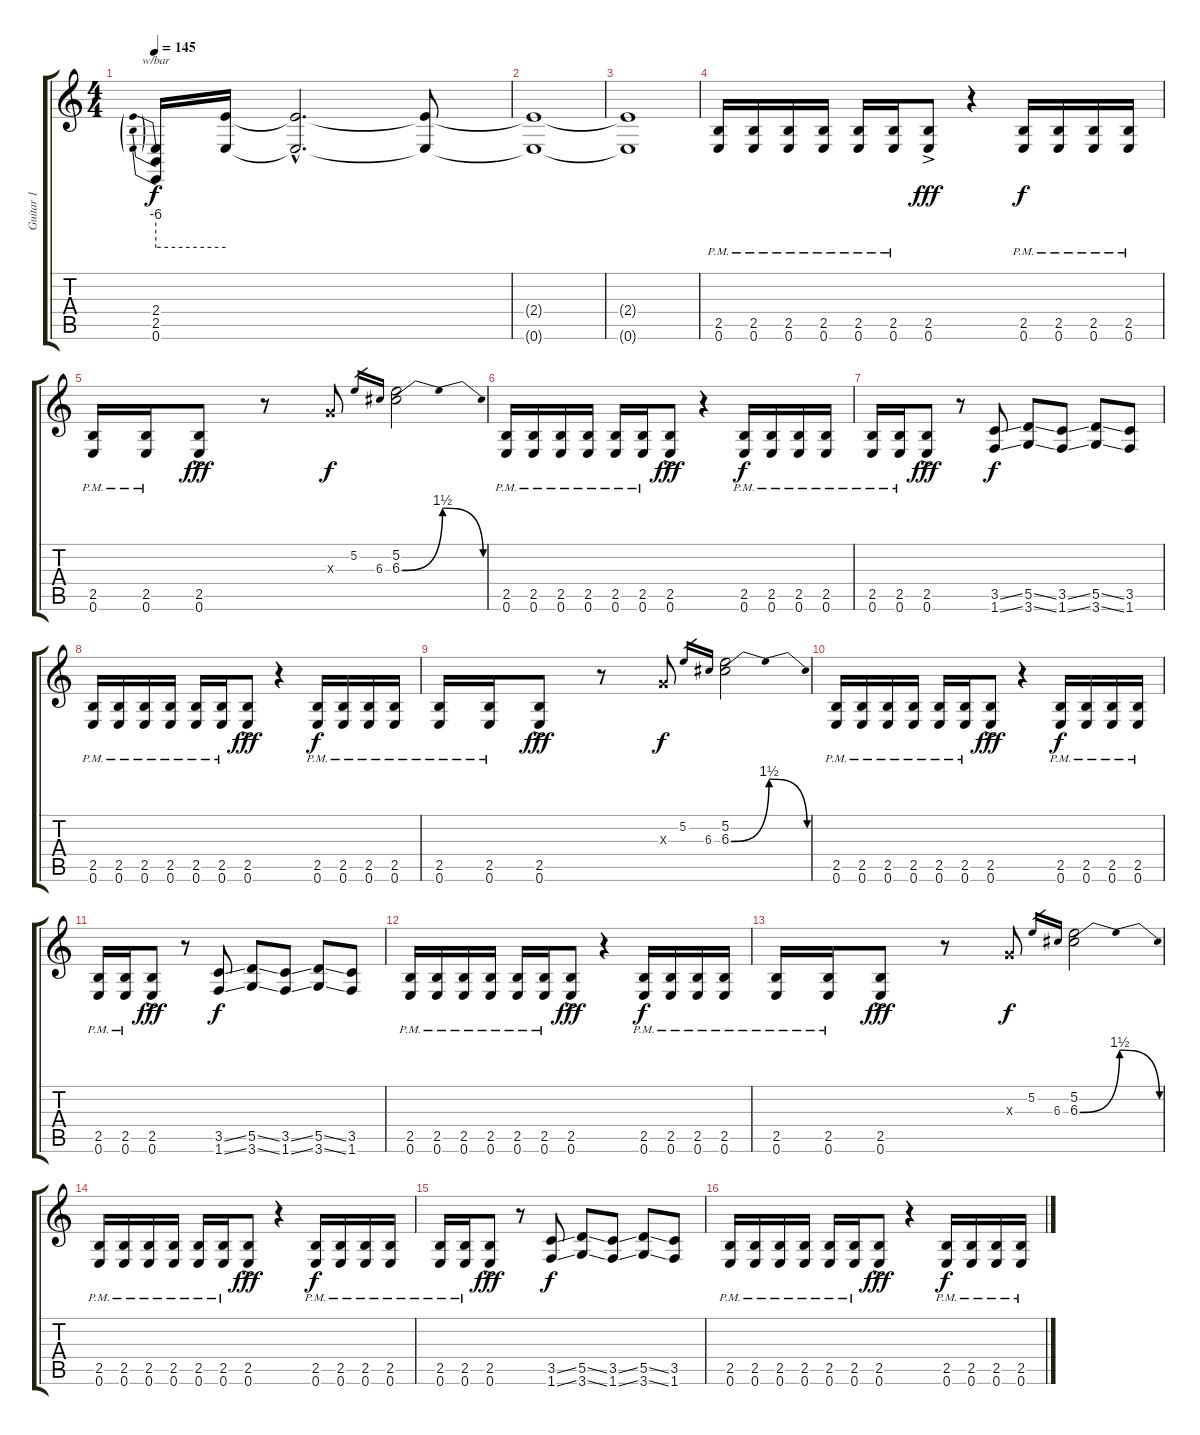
\track ("Guitar 1" "Guitar 1") {instrument distortionguitar}
\staff {score tabs}
\tuning (E4 B3 G3 D3 A2 E2) {hide}
\ts (4 4)
\tempo 145
\clef g2
\ks c
(2.4 2.5 0.6).16{tbe (predive default 0 -24 60 -24) dy f volume 0 instrument distortionguitar} (2.4{t} 0.6{t}).16{volume 13} (2.4{hac t} 0.6{hac t}).2{d} (2.4{t} 0.6{t}).8 |
(2.4{t} 0.6{t}).1 |
(2.4{t} 0.6{t}).1 |
(2.5{pm} 0.6{pm}).16 (2.5{pm} 0.6{pm}).16 (2.5{pm} 0.6{pm}).16 (2.5{pm} 0.6{pm}).16 (2.5{pm} 0.6{pm}).16 (2.5{pm} 0.6{pm}).16 (2.5{ac} 0.6{ac}).8{dy fff} r.4 (2.5{pm} 0.6{pm}).16{dy f} (2.5{pm} 0.6{pm}).16 (2.5{pm} 0.6{pm}).16 (2.5{pm} 0.6{pm}).16 |
(2.5 0.6{pm}).16 (2.5 0.6{pm}).16 (2.5{ac} 0.6{ac}).8{dy fff} r.8 0.3{x}.8{dy f} 5.2.16{gr} 6.3.16{gr} (5.2 6.3{be (bendrelease 0 0 10 6 50 6 60 0)}).2 |
(2.5{pm} 0.6{pm}).16 (2.5{pm} 0.6{pm}).16 (2.5{pm} 0.6{pm}).16 (2.5{pm} 0.6{pm}).16 (2.5{pm} 0.6{pm}).16 (2.5{pm} 0.6{pm}).16 (2.5{ac} 0.6{ac}).8{dy fff} r.4 (2.5{pm} 0.6{pm}).16{dy f} (2.5{pm} 0.6{pm}).16 (2.5{pm} 0.6{pm}).16 (2.5{pm} 0.6{pm}).16 |
(2.5{pm} 0.6{pm}).16 (2.5{pm} 0.6{pm}).16 (2.5{ac} 0.6{ac}).8{dy fff} r.8 (3.5{ss} 1.6{ss}).8{dy f} (5.5{ss} 3.6{ss}).8 (3.5{ss} 1.6{ss}).8 (5.5{ss} 3.6{ss}).8 (3.5 1.6).8 |
(2.5{pm} 0.6{pm}).16 (2.5{pm} 0.6{pm}).16 (2.5{pm} 0.6{pm}).16 (2.5{pm} 0.6{pm}).16 (2.5{pm} 0.6{pm}).16 (2.5{pm} 0.6{pm}).16 (2.5{ac} 0.6{ac}).8{dy fff} r.4 (2.5{pm} 0.6{pm}).16{dy f} (2.5{pm} 0.6{pm}).16 (2.5{pm} 0.6{pm}).16 (2.5{pm} 0.6{pm}).16 |
(2.5 0.6{pm}).16 (2.5 0.6{pm}).16 (2.5{ac} 0.6{ac}).8{dy fff} r.8 0.3{x}.8{dy f} 5.2.16{gr} 6.3.16{gr} (5.2 6.3{be (bendrelease 0 0 10 6 50 6 60 0)}).2 |
(2.5{pm} 0.6{pm}).16 (2.5{pm} 0.6{pm}).16 (2.5{pm} 0.6{pm}).16 (2.5{pm} 0.6{pm}).16 (2.5{pm} 0.6{pm}).16 (2.5{pm} 0.6{pm}).16 (2.5{ac} 0.6{ac}).8{dy fff} r.4 (2.5{pm} 0.6{pm}).16{dy f} (2.5{pm} 0.6{pm}).16 (2.5{pm} 0.6{pm}).16 (2.5{pm} 0.6{pm}).16 |
(2.5{pm} 0.6{pm}).16 (2.5{pm} 0.6{pm}).16 (2.5{ac} 0.6{ac}).8{dy fff} r.8 (3.5{ss} 1.6{ss}).8{dy f} (5.5{ss} 3.6{ss}).8 (3.5{ss} 1.6{ss}).8 (5.5{ss} 3.6{ss}).8 (3.5 1.6).8 |
(2.5{pm} 0.6{pm}).16 (2.5{pm} 0.6{pm}).16 (2.5{pm} 0.6{pm}).16 (2.5{pm} 0.6{pm}).16 (2.5{pm} 0.6{pm}).16 (2.5{pm} 0.6{pm}).16 (2.5{ac} 0.6{ac}).8{dy fff} r.4 (2.5{pm} 0.6{pm}).16{dy f} (2.5{pm} 0.6{pm}).16 (2.5{pm} 0.6{pm}).16 (2.5{pm} 0.6{pm}).16 |
(2.5 0.6{pm}).16 (2.5 0.6{pm}).16 (2.5{ac} 0.6{ac}).8{dy fff} r.8 0.3{x}.8{dy f} 5.2.16{gr} 6.3.16{gr} (5.2 6.3{be (bendrelease 0 0 10 6 50 6 60 0)}).2 |
(2.5{pm} 0.6{pm}).16 (2.5{pm} 0.6{pm}).16 (2.5{pm} 0.6{pm}).16 (2.5{pm} 0.6{pm}).16 (2.5{pm} 0.6{pm}).16 (2.5{pm} 0.6{pm}).16 (2.5{ac} 0.6{ac}).8{dy fff} r.4 (2.5{pm} 0.6{pm}).16{dy f} (2.5{pm} 0.6{pm}).16 (2.5{pm} 0.6{pm}).16 (2.5{pm} 0.6{pm}).16 |
(2.5{pm} 0.6{pm}).16 (2.5{pm} 0.6{pm}).16 (2.5{ac} 0.6{ac}).8{dy fff} r.8 (3.5{ss} 1.6{ss}).8{dy f} (5.5{ss} 3.6{ss}).8 (3.5{ss} 1.6{ss}).8 (5.5{ss} 3.6{ss}).8 (3.5 1.6).8 |
(2.5{pm} 0.6{pm}).16 (2.5{pm} 0.6{pm}).16 (2.5{pm} 0.6{pm}).16 (2.5{pm} 0.6{pm}).16 (2.5{pm} 0.6{pm}).16 (2.5{pm} 0.6{pm}).16 (2.5{ac} 0.6{ac}).8{dy fff} r.4 (2.5{pm} 0.6{pm}).16{dy f} (2.5{pm} 0.6{pm}).16 (2.5{pm} 0.6{pm}).16 (2.5{pm} 0.6{pm}).16
